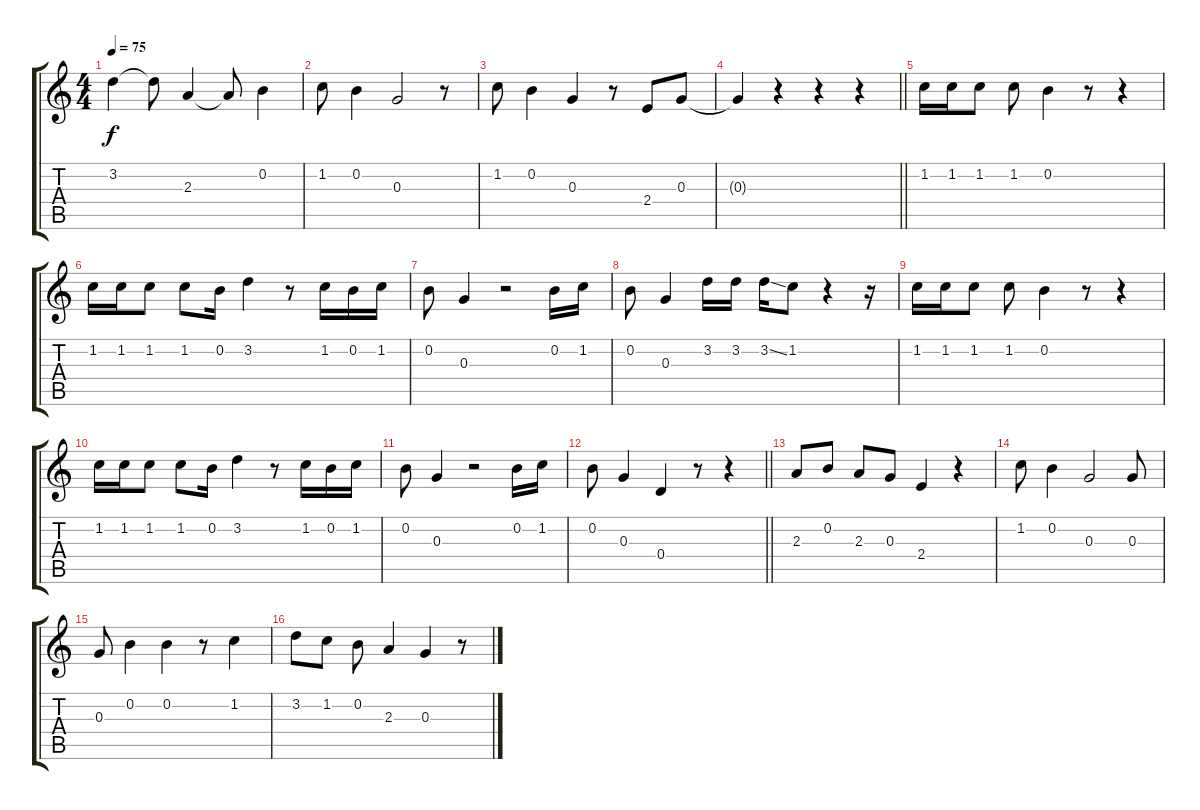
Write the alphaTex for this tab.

\track "" {instrument electricguitarclean}
\staff {score tabs}
\tuning (E4 B3 G3 D3 A2 E2) {hide}
\ts (4 4)
\tempo 75
\clef g2
\ks c
3.2.4{dy f} 3.2{t}.8 2.3.4 2.3{t}.8 0.2.4 |
1.2.8 0.2.4 0.3.2 r.8 |
1.2.8 0.2.4 0.3.4 r.8 2.4.8 0.3.8 |
\barLineRight lightlight
0.3{t}.4 r.4 r.4 r.4 |
\section ("" "")
1.2.16 1.2.16 1.2.8 1.2.8 0.2.4 r.8 r.4 |
1.2.16 1.2.16 1.2.8 1.2.8 0.2.16 3.2.4 r.8 1.2.16 0.2.16 1.2.16 |
0.2.8 0.3.4 r.2 0.2.16 1.2.16 |
0.2.8 0.3.4 3.2.16 3.2.16 3.2{ss}.16 1.2.8 r.4 r.16 |
1.2.16 1.2.16 1.2.8 1.2.8 0.2.4 r.8 r.4 |
1.2.16 1.2.16 1.2.8 1.2.8 0.2.16 3.2.4 r.8 1.2.16 0.2.16 1.2.16 |
0.2.8 0.3.4 r.2 0.2.16 1.2.16 |
\barLineRight lightlight
0.2.8 0.3.4 0.4.4 r.8 r.4 |
\section ("" "")
2.3.8 0.2.8 2.3.8 0.3.8 2.4.4 r.4 |
1.2.8 0.2.4 0.3.2 0.3.8 |
0.3.8 0.2.4 0.2.4 r.8 1.2.4 |
3.2.8 1.2.8 0.2.8 2.3.4 0.3.4 r.8
